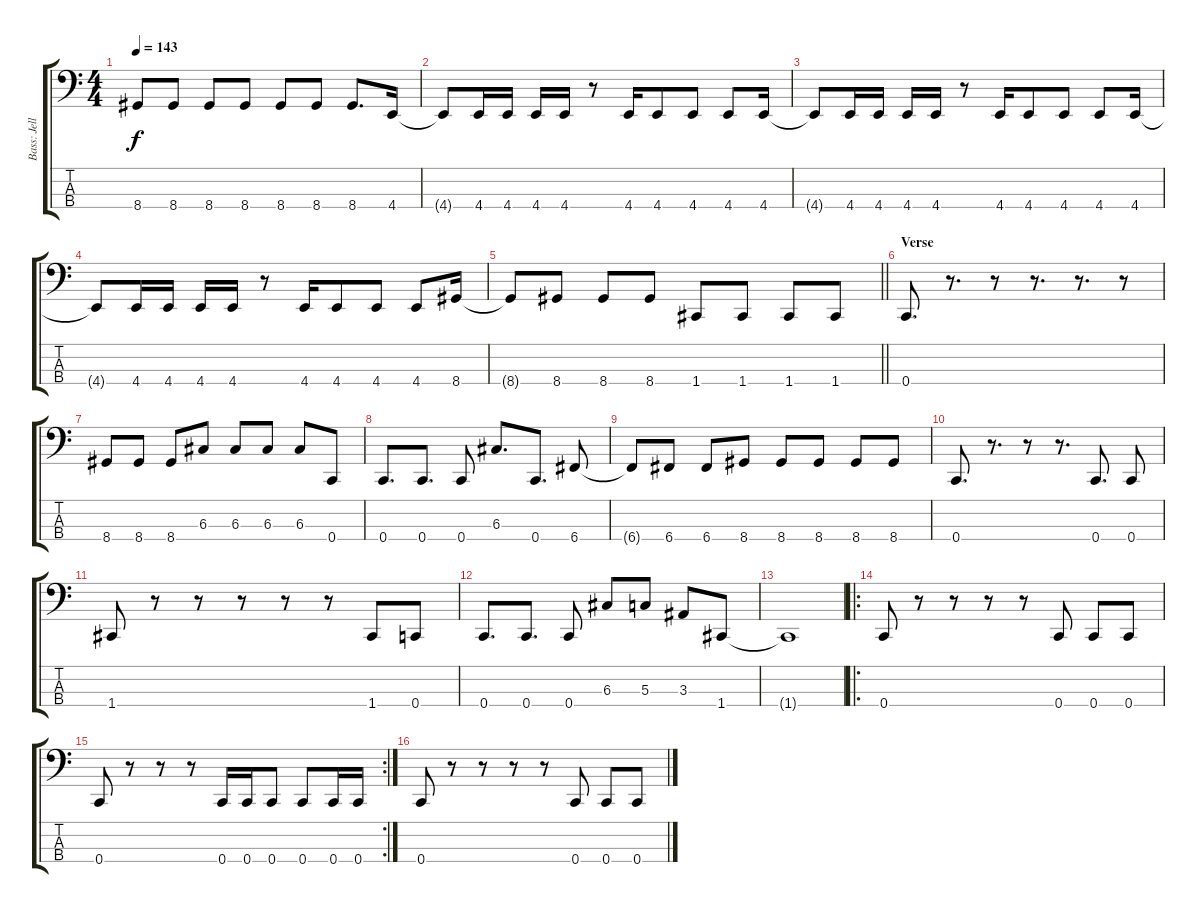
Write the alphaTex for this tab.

\track ("Bass: Jelle" "Bass: Jell") {instrument electricbasspick}
\staff {score tabs}
\tuning (F2 C2 G1 C1) {hide}
\ts (4 4)
\tempo 143
\clef f4
\ks c
8.4{t}.8{dy f} 8.4.8 8.4.8 8.4.8 8.4.8 8.4.8 8.4.8{d} 4.4.16 |
4.4{t}.8 4.4.16 4.4.16 4.4.16 4.4.16 r.8 4.4.16 4.4.8 4.4.8 4.4.8 4.4.16 |
4.4{t}.8 4.4.16 4.4.16 4.4.16 4.4.16 r.8 4.4.16 4.4.8 4.4.8 4.4.8 4.4.16 |
4.4{t}.8 4.4.16 4.4.16 4.4.16 4.4.16 r.8 4.4.16 4.4.8 4.4.8 4.4.8 8.4.16 |
\barLineRight lightlight
8.4{t}.8 8.4.8 8.4.8 8.4.8 1.4.8 1.4.8 1.4.8 1.4.8 |
\section ("" "Verse")
0.4.8{d} r.8{d} r.8 r.8{d} r.8{d} r.8 |
8.4.8 8.4.8 8.4.8 6.3.8 6.3.8 6.3.8 6.3.8 0.4.8 |
0.4.8{d} 0.4.8{d} 0.4.8 6.3.8{d} 0.4.8{d} 6.4.8 |
6.4{t}.8 6.4.8 6.4.8 8.4.8 8.4.8 8.4.8 8.4.8 8.4.8 |
0.4.8{d} r.8{d} r.8 r.8{d} 0.4.8{d} 0.4.8 |
1.4.8 r.8 r.8 r.8 r.8 r.8 1.4.8 0.4.8 |
0.4.8{d} 0.4.8{d} 0.4.8 6.3.8 5.3.8 3.3.8 1.4.8 |
1.4{t}.1 |
\ro
0.4.8 r.8 r.8 r.8 r.8 0.4.8 0.4.8 0.4.8 |
\rc 2
0.4.8 r.8 r.8 r.8 0.4.16 0.4.16 0.4.8 0.4.8 0.4.16 0.4.16 |
0.4.8 r.8 r.8 r.8 r.8 0.4.8 0.4.8 0.4.8
